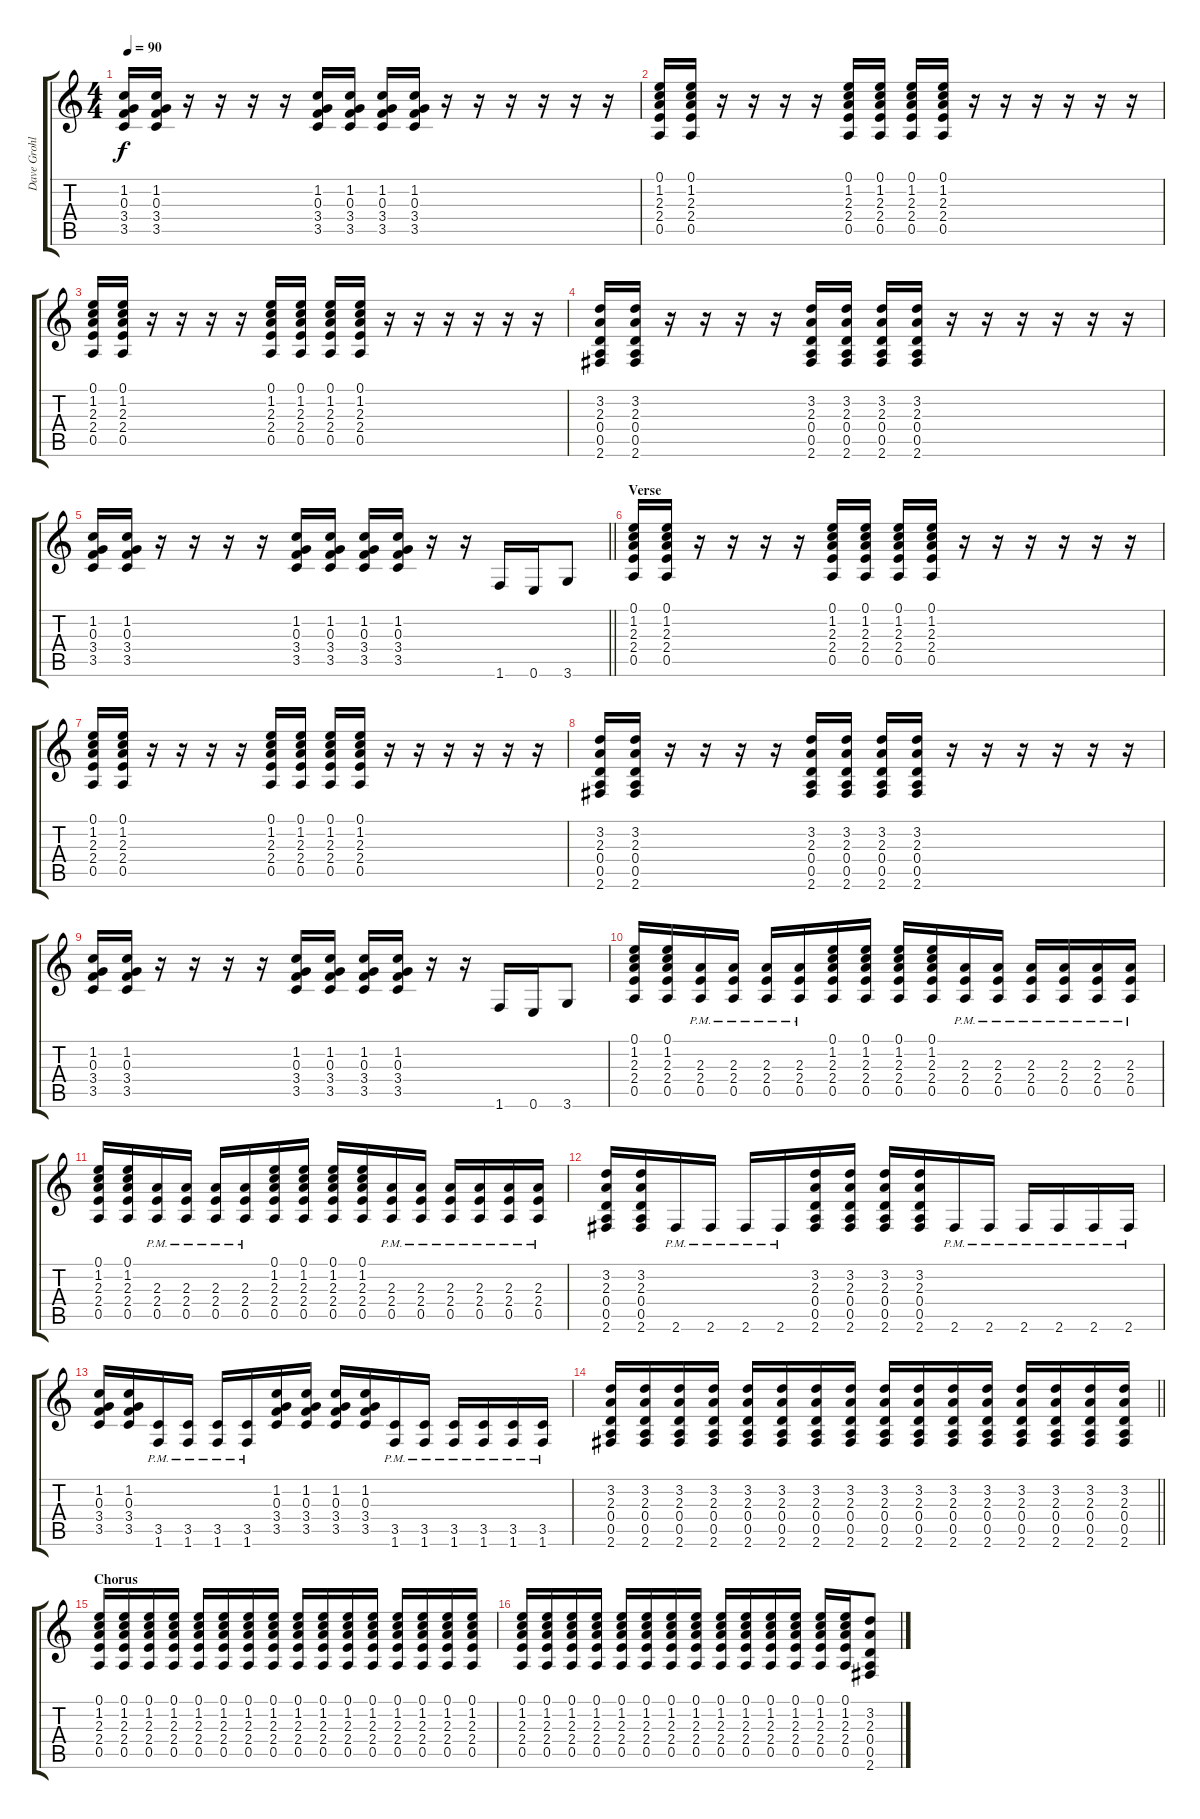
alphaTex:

\track ("Dave Grohl (Rhythm Guitar)" "Dave Grohl") {instrument distortionguitar}
\staff {score tabs}
\tuning (E4 B3 G3 D3 A2 E2) {hide}
\ts (4 4)
\tempo 90
\clef g2
\ks c
(1.2 0.3 3.4 3.5).16{dy f} (1.2 0.3 3.4 3.5).16 r.16 r.16 r.16 r.16 (1.2 0.3 3.4 3.5).16 (1.2 0.3 3.4 3.5).16 (1.2 0.3 3.4 3.5).16 (1.2 0.3 3.4 3.5).16 r.16 r.16 r.16 r.16 r.16 r.16 |
(0.1 1.2 2.3 2.4 0.5).16 (0.1 1.2 2.3 2.4 0.5).16 r.16 r.16 r.16 r.16 (0.1 1.2 2.3 2.4 0.5).16 (0.1 1.2 2.3 2.4 0.5).16 (0.1 1.2 2.3 2.4 0.5).16 (0.1 1.2 2.3 2.4 0.5).16 r.16 r.16 r.16 r.16 r.16 r.16 |
(0.1 1.2 2.3 2.4 0.5).16 (0.1 1.2 2.3 2.4 0.5).16 r.16 r.16 r.16 r.16 (0.1 1.2 2.3 2.4 0.5).16 (0.1 1.2 2.3 2.4 0.5).16 (0.1 1.2 2.3 2.4 0.5).16 (0.1 1.2 2.3 2.4 0.5).16 r.16 r.16 r.16 r.16 r.16 r.16 |
(3.2 2.3 0.4 0.5 2.6).16 (3.2 2.3 0.4 0.5 2.6).16 r.16 r.16 r.16 r.16 (3.2 2.3 0.4 0.5 2.6).16 (3.2 2.3 0.4 0.5 2.6).16 (3.2 2.3 0.4 0.5 2.6).16 (3.2 2.3 0.4 0.5 2.6).16 r.16 r.16 r.16 r.16 r.16 r.16 |
\barLineRight lightlight
(1.2 0.3 3.4 3.5).16 (1.2 0.3 3.4 3.5).16 r.16 r.16 r.16 r.16 (1.2 0.3 3.4 3.5).16 (1.2 0.3 3.4 3.5).16 (1.2 0.3 3.4 3.5).16 (1.2 0.3 3.4 3.5).16 r.16 r.16 1.6.16 0.6.16 3.6.8 |
\section ("" "Verse")
(0.1 1.2 2.3 2.4 0.5).16 (0.1 1.2 2.3 2.4 0.5).16 r.16 r.16 r.16 r.16 (0.1 1.2 2.3 2.4 0.5).16 (0.1 1.2 2.3 2.4 0.5).16 (0.1 1.2 2.3 2.4 0.5).16 (0.1 1.2 2.3 2.4 0.5).16 r.16 r.16 r.16 r.16 r.16 r.16 |
(0.1 1.2 2.3 2.4 0.5).16 (0.1 1.2 2.3 2.4 0.5).16 r.16 r.16 r.16 r.16 (0.1 1.2 2.3 2.4 0.5).16 (0.1 1.2 2.3 2.4 0.5).16 (0.1 1.2 2.3 2.4 0.5).16 (0.1 1.2 2.3 2.4 0.5).16 r.16 r.16 r.16 r.16 r.16 r.16 |
(3.2 2.3 0.4 0.5 2.6).16 (3.2 2.3 0.4 0.5 2.6).16 r.16 r.16 r.16 r.16 (3.2 2.3 0.4 0.5 2.6).16 (3.2 2.3 0.4 0.5 2.6).16 (3.2 2.3 0.4 0.5 2.6).16 (3.2 2.3 0.4 0.5 2.6).16 r.16 r.16 r.16 r.16 r.16 r.16 |
(1.2 0.3 3.4 3.5).16 (1.2 0.3 3.4 3.5).16 r.16 r.16 r.16 r.16 (1.2 0.3 3.4 3.5).16 (1.2 0.3 3.4 3.5).16 (1.2 0.3 3.4 3.5).16 (1.2 0.3 3.4 3.5).16 r.16 r.16 1.6.16 0.6.16 3.6.8 |
(0.1 1.2 2.3 2.4 0.5).16 (0.1 1.2 2.3 2.4 0.5).16 (2.3{pm} 2.4{pm} 0.5{pm}).16 (2.3{pm} 2.4{pm} 0.5{pm}).16 (2.3{pm} 2.4{pm} 0.5{pm}).16 (2.3{pm} 2.4{pm} 0.5{pm}).16 (0.1 1.2 2.3 2.4 0.5).16 (0.1 1.2 2.3 2.4 0.5).16 (0.1 1.2 2.3 2.4 0.5).16 (0.1 1.2 2.3 2.4 0.5).16 (2.3{pm} 2.4{pm} 0.5{pm}).16 (2.3{pm} 2.4{pm} 0.5{pm}).16 (2.3{pm} 2.4{pm} 0.5{pm}).16 (2.3{pm} 2.4{pm} 0.5{pm}).16 (2.3{pm} 2.4{pm} 0.5{pm}).16 (2.3{pm} 2.4{pm} 0.5{pm}).16 |
(0.1 1.2 2.3 2.4 0.5).16 (0.1 1.2 2.3 2.4 0.5).16 (2.3{pm} 2.4{pm} 0.5{pm}).16 (2.3{pm} 2.4{pm} 0.5{pm}).16 (2.3{pm} 2.4{pm} 0.5{pm}).16 (2.3{pm} 2.4{pm} 0.5{pm}).16 (0.1 1.2 2.3 2.4 0.5).16 (0.1 1.2 2.3 2.4 0.5).16 (0.1 1.2 2.3 2.4 0.5).16 (0.1 1.2 2.3 2.4 0.5).16 (2.3{pm} 2.4{pm} 0.5{pm}).16 (2.3{pm} 2.4{pm} 0.5{pm}).16 (2.3{pm} 2.4{pm} 0.5{pm}).16 (2.3{pm} 2.4{pm} 0.5{pm}).16 (2.3{pm} 2.4{pm} 0.5{pm}).16 (2.3{pm} 2.4{pm} 0.5{pm}).16 |
(3.2 2.3 0.4 0.5 2.6).16 (3.2 2.3 0.4 0.5 2.6).16 2.6{pm}.16 2.6{pm}.16 2.6{pm}.16 2.6{pm}.16 (3.2 2.3 0.4 0.5 2.6).16 (3.2 2.3 0.4 0.5 2.6).16 (3.2 2.3 0.4 0.5 2.6).16 (3.2 2.3 0.4 0.5 2.6).16 2.6{pm}.16 2.6{pm}.16 2.6{pm}.16 2.6{pm}.16 2.6{pm}.16 2.6{pm}.16 |
(1.2 0.3 3.4 3.5).16 (1.2 0.3 3.4 3.5).16 (3.5{pm} 1.6{pm}).16 (3.5{pm} 1.6{pm}).16 (3.5{pm} 1.6{pm}).16 (3.5{pm} 1.6{pm}).16 (1.2 0.3 3.4 3.5).16 (1.2 0.3 3.4 3.5).16 (1.2 0.3 3.4 3.5).16 (1.2 0.3 3.4 3.5).16 (3.5{pm} 1.6{pm}).16 (3.5{pm} 1.6{pm}).16 (3.5{pm} 1.6{pm}).16 (3.5{pm} 1.6{pm}).16 (3.5{pm} 1.6{pm}).16 (3.5{pm} 1.6{pm}).16 |
\barLineRight lightlight
(3.2 2.3 0.4 0.5 2.6).16 (3.2 2.3 0.4 0.5 2.6).16 (3.2 2.3 0.4 0.5 2.6).16 (3.2 2.3 0.4 0.5 2.6).16 (3.2 2.3 0.4 0.5 2.6).16 (3.2 2.3 0.4 0.5 2.6).16 (3.2 2.3 0.4 0.5 2.6).16 (3.2 2.3 0.4 0.5 2.6).16 (3.2 2.3 0.4 0.5 2.6).16 (3.2 2.3 0.4 0.5 2.6).16 (3.2 2.3 0.4 0.5 2.6).16 (3.2 2.3 0.4 0.5 2.6).16 (3.2 2.3 0.4 0.5 2.6).16 (3.2 2.3 0.4 0.5 2.6).16 (3.2 2.3 0.4 0.5 2.6).16 (3.2 2.3 0.4 0.5 2.6).16 |
\section ("" "Chorus")
(0.1 1.2 2.3 2.4 0.5).16 (0.1 1.2 2.3 2.4 0.5).16 (0.1 1.2 2.3 2.4 0.5).16 (0.1 1.2 2.3 2.4 0.5).16 (0.1 1.2 2.3 2.4 0.5).16 (0.1 1.2 2.3 2.4 0.5).16 (0.1 1.2 2.3 2.4 0.5).16 (0.1 1.2 2.3 2.4 0.5).16 (0.1 1.2 2.3 2.4 0.5).16 (0.1 1.2 2.3 2.4 0.5).16 (0.1 1.2 2.3 2.4 0.5).16 (0.1 1.2 2.3 2.4 0.5).16 (0.1 1.2 2.3 2.4 0.5).16 (0.1 1.2 2.3 2.4 0.5).16 (0.1 1.2 2.3 2.4 0.5).16 (0.1 1.2 2.3 2.4 0.5).16 |
(0.1 1.2 2.3 2.4 0.5).16 (0.1 1.2 2.3 2.4 0.5).16 (0.1 1.2 2.3 2.4 0.5).16 (0.1 1.2 2.3 2.4 0.5).16 (0.1 1.2 2.3 2.4 0.5).16 (0.1 1.2 2.3 2.4 0.5).16 (0.1 1.2 2.3 2.4 0.5).16 (0.1 1.2 2.3 2.4 0.5).16 (0.1 1.2 2.3 2.4 0.5).16 (0.1 1.2 2.3 2.4 0.5).16 (0.1 1.2 2.3 2.4 0.5).16 (0.1 1.2 2.3 2.4 0.5).16 (0.1 1.2 2.3 2.4 0.5).16 (0.1 1.2 2.3 2.4 0.5).16 (3.2 2.3 0.4 0.5 2.6).8
